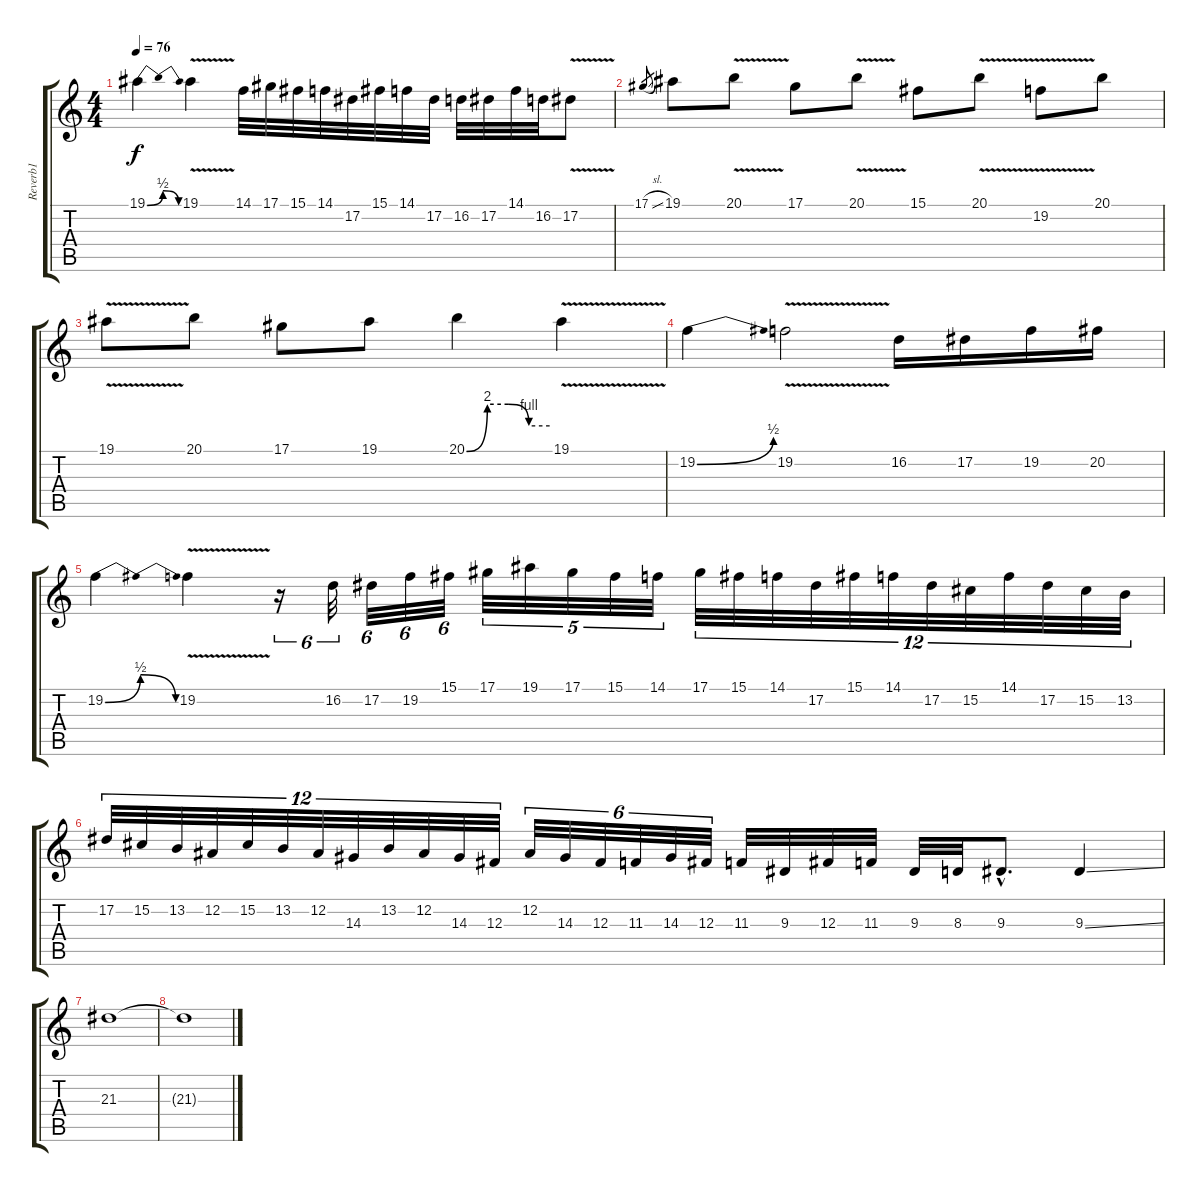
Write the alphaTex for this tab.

\track ("Reverb1" "Reverb1") {instrument orchestralharp}
\staff {score tabs}
\tuning (Eb4 Bb3 Gb3 Db3 Ab2 Eb2) {hide}
\ts (4 4)
\tempo 76
\clef g2
\ks c
19.1{be (bendrelease 0 0 15 2 30 2 60 0)}.4{dy f} 19.1{v}.4 14.1.32 17.1.32 15.1.32 14.1.32 17.2.32 15.1.32 14.1.32 17.2.32 16.2.32 17.2.32 14.1.32 16.2.32 17.2{v}.8 |
17.1{sl}.8{gr} 19.1.8 20.1{v}.8 17.1.8 20.1{v}.8 15.1.8 20.1{v}.8 19.2{v}.8 20.1.8 |
19.1{v}.8 20.1.8 17.1.8 19.1.8 20.1{be (custom 0 0 15 8 30 8 45 4 60 4)}.4 19.1{v}.4 |
19.2{be (bend 0 0 60 2)}.4 19.2{v}.2 16.2.16 17.2.16 19.2.16 20.2.16 |
19.2{be (bendrelease 0 0 5 2 30 2 60 0)}.4 19.2{v}.4 r.16{tu (6 4)} 16.2.32{tu (6 4)} 17.2.32{tu (6 4)} 19.2.32{tu (6 4)} 15.1.32{tu (6 4)} 17.1.32{tu (5 4)} 19.1.32{tu (5 4)} 17.1.32{tu (5 4)} 15.1.32{tu (5 4)} 14.1.32{tu (5 4)} 17.1.32{tu (12 8)} 15.1.32{tu (12 8)} 14.1.32{tu (12 8)} 17.2.32{tu (12 8)} 15.1.32{tu (12 8)} 14.1.32{tu (12 8)} 17.2.32{tu (12 8)} 15.2.32{tu (12 8)} 14.1.32{tu (12 8)} 17.2.32{tu (12 8)} 15.2.32{tu (12 8)} 13.2.32{tu (12 8)} |
17.2.32{tu (12 8)} 15.2.32{tu (12 8)} 13.2.32{tu (12 8)} 12.2.32{tu (12 8)} 15.2.32{tu (12 8)} 13.2.32{tu (12 8)} 12.2.32{tu (12 8)} 14.3.32{tu (12 8)} 13.2.32{tu (12 8)} 12.2.32{tu (12 8)} 14.3.32{tu (12 8)} 12.3.32{tu (12 8)} 12.2.32{tu (6 4)} 14.3.32{tu (6 4)} 12.3.32{tu (6 4)} 11.3.32{tu (6 4)} 14.3.32{tu (6 4)} 12.3.32{tu (6 4)} 11.3.32 9.3.32 12.3.32 11.3.32 9.3.32 8.3.32 9.3{hac}.8{d} 9.3{ss}.4 |
21.3.1 |
21.3{t}.1
